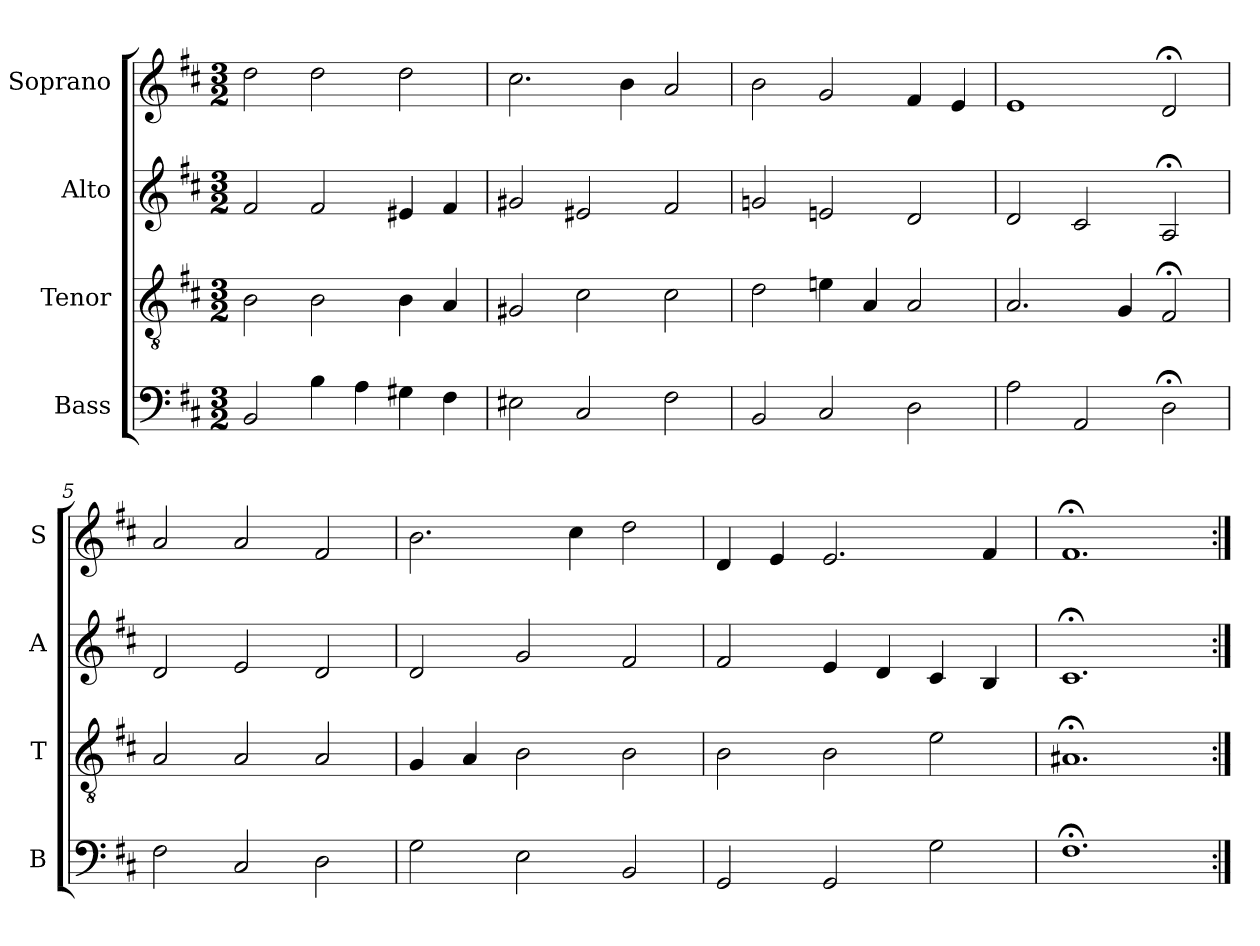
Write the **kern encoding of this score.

**kern	**kern	**kern	**kern
*part4	*part3	*part2	*part1
*staff4	*staff3	*staff2	*staff1
*I"Bass	*I"Tenor	*I"Alto	*I"Soprano
*I'B	*I'T	*I'A	*I'S
*clefF4	*clefGv2	*clefG2	*clefG2
*k[f#c#]	*k[f#c#]	*k[f#c#]	*k[f#c#]
*b:	*b:	*b:	*b:
*M3/2	*M3/2	*M3/2	*M3/2
*MM100	*MM100	*MM100	*MM100
=1	=1	=1	=1
2BB	2B	2f#	2dd
4B	2B	2f#	2dd
4A	.	.	.
4G#X	4B	4e#X	2dd
4F#	4A	4f#	.
=2	=2	=2	=2
2E#X	2G#X	2g#X	2.cc#
2C#	2c#	2e#X	.
.	.	.	4b
2F#	2c#	2f#	2a
=3	=3	=3	=3
2BB	2d	2gn	2b
2C#	4en	2en	2g
.	4A	.	.
2D	2A	2d	4f#
.	.	.	4e
=4	=4	=4	=4
2A	2.A	2d	1e
2AA	.	2c#	.
.	4G	.	.
2D;<	2F#;<	2A;<	2d;<
=5	=5	=5	=5
2F#	2A	2d	2a
2C#	2A	2e	2a
2D	2A	2d	2f#
=6	=6	=6	=6
2G	4G	2d	2.b
.	4A	.	.
2E	2B	2g	.
.	.	.	4cc#
2BB	2B	2f#	2dd
=7	=7	=7	=7
2GG	2B	2f#	4d
.	.	.	4e
2GG	2B	4e	2.e
.	.	4d	.
2G	2e	4c#	.
.	.	4B	4f#
=8	=8	=8	=8
1.F#;<	1.A#X;<	1.c#;<	1.f#;<
=:|!	=:|!	=:|!	=:|!
*-	*-	*-	*-
